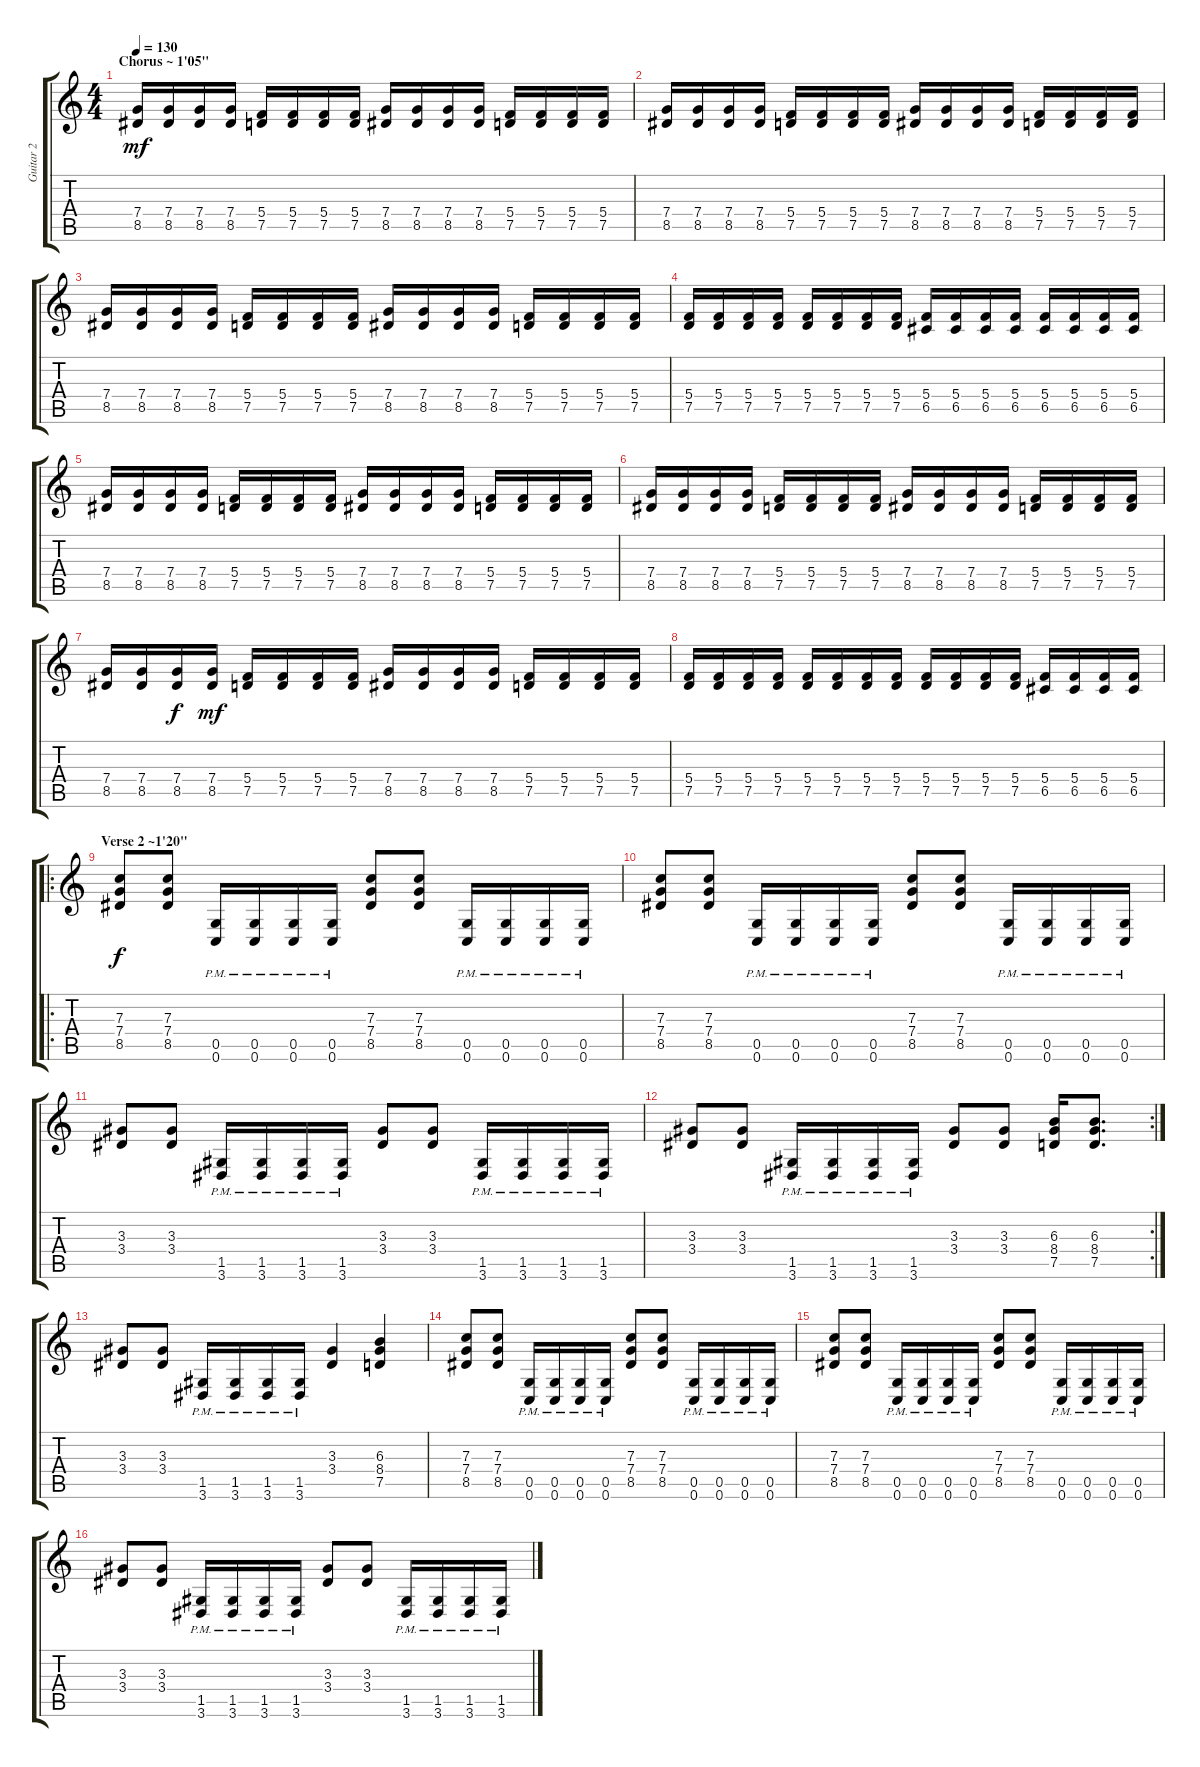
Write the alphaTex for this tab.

\track ("Guitar 2" "Guitar 2") {instrument distortionguitar}
\staff {score tabs}
\tuning (D4 A3 F3 C3 G2 C2) {hide}
\ts (4 4)
\section ("" "Chorus ~ 1'05\"")
\tempo 130
\clef g2
\ks c
(7.4 8.5).16{dy mf} (7.4 8.5).16 (7.4 8.5).16 (7.4 8.5).16 (5.4 7.5).16 (5.4 7.5).16 (5.4 7.5).16 (5.4 7.5).16 (7.4 8.5).16 (7.4 8.5).16 (7.4 8.5).16 (7.4 8.5).16 (5.4 7.5).16 (5.4 7.5).16 (5.4 7.5).16 (5.4 7.5).16 |
(7.4 8.5).16 (7.4 8.5).16 (7.4 8.5).16 (7.4 8.5).16 (5.4 7.5).16 (5.4 7.5).16 (5.4 7.5).16 (5.4 7.5).16 (7.4 8.5).16 (7.4 8.5).16 (7.4 8.5).16 (7.4 8.5).16 (5.4 7.5).16 (5.4 7.5).16 (5.4 7.5).16 (5.4 7.5).16 |
(7.4 8.5).16 (7.4 8.5).16 (7.4 8.5).16 (7.4 8.5).16 (5.4 7.5).16 (5.4 7.5).16 (5.4 7.5).16 (5.4 7.5).16 (7.4 8.5).16 (7.4 8.5).16 (7.4 8.5).16 (7.4 8.5).16 (5.4 7.5).16 (5.4 7.5).16 (5.4 7.5).16 (5.4 7.5).16 |
(5.4 7.5).16 (5.4 7.5).16 (5.4 7.5).16 (5.4 7.5).16 (5.4 7.5).16 (5.4 7.5).16 (5.4 7.5).16 (5.4 7.5).16 (5.4 6.5).16 (5.4 6.5).16 (5.4 6.5).16 (5.4 6.5).16 (5.4 6.5).16 (5.4 6.5).16 (5.4 6.5).16 (5.4 6.5).16 |
(7.4 8.5).16 (7.4 8.5).16 (7.4 8.5).16 (7.4 8.5).16 (5.4 7.5).16 (5.4 7.5).16 (5.4 7.5).16 (5.4 7.5).16 (7.4 8.5).16 (7.4 8.5).16 (7.4 8.5).16 (7.4 8.5).16 (5.4 7.5).16 (5.4 7.5).16 (5.4 7.5).16 (5.4 7.5).16 |
(7.4 8.5).16 (7.4 8.5).16 (7.4 8.5).16 (7.4 8.5).16 (5.4 7.5).16 (5.4 7.5).16 (5.4 7.5).16 (5.4 7.5).16 (7.4 8.5).16 (7.4 8.5).16 (7.4 8.5).16 (7.4 8.5).16 (5.4 7.5).16 (5.4 7.5).16 (5.4 7.5).16 (5.4 7.5).16 |
(7.4 8.5).16 (7.4 8.5).16 (7.4 8.5).16{dy f} (7.4 8.5).16{dy mf} (5.4 7.5).16 (5.4 7.5).16 (5.4 7.5).16 (5.4 7.5).16 (7.4 8.5).16 (7.4 8.5).16 (7.4 8.5).16 (7.4 8.5).16 (5.4 7.5).16 (5.4 7.5).16 (5.4 7.5).16 (5.4 7.5).16 |
(5.4 7.5).16 (5.4 7.5).16 (5.4 7.5).16 (5.4 7.5).16 (5.4 7.5).16 (5.4 7.5).16 (5.4 7.5).16 (5.4 7.5).16 (5.4 7.5).16 (5.4 7.5).16 (5.4 7.5).16 (5.4 7.5).16 (5.4 6.5).16 (5.4 6.5).16 (5.4 6.5).16 (5.4 6.5).16 |
\ro
\section ("" "Verse 2 ~1'20\"")
(7.3 7.4 8.5).8{dy f} (7.3 7.4 8.5).8 (0.5{pm} 0.6{pm}).16 (0.5{pm} 0.6{pm}).16 (0.5{pm} 0.6{pm}).16 (0.5{pm} 0.6{pm}).16 (7.3 7.4 8.5).8 (7.3 7.4 8.5).8 (0.5{pm} 0.6{pm}).16 (0.5{pm} 0.6{pm}).16 (0.5{pm} 0.6{pm}).16 (0.5{pm} 0.6{pm}).16 |
(7.3 7.4 8.5).8 (7.3 7.4 8.5).8 (0.5{pm} 0.6{pm}).16 (0.5{pm} 0.6{pm}).16 (0.5{pm} 0.6{pm}).16 (0.5{pm} 0.6{pm}).16 (7.3 7.4 8.5).8 (7.3 7.4 8.5).8 (0.5{pm} 0.6{pm}).16 (0.5{pm} 0.6{pm}).16 (0.5{pm} 0.6{pm}).16 (0.5{pm} 0.6{pm}).16 |
(3.3 3.4).8 (3.3 3.4).8 (1.5{pm} 3.6{pm}).16 (1.5{pm} 3.6{pm}).16 (1.5{pm} 3.6{pm}).16 (1.5{pm} 3.6{pm}).16 (3.3 3.4).8 (3.3 3.4).8 (1.5{pm} 3.6{pm}).16 (1.5{pm} 3.6{pm}).16 (1.5{pm} 3.6{pm}).16 (1.5{pm} 3.6{pm}).16 |
\rc 2
(3.3 3.4).8 (3.3 3.4).8 (1.5{pm} 3.6{pm}).16 (1.5{pm} 3.6{pm}).16 (1.5{pm} 3.6{pm}).16 (1.5{pm} 3.6{pm}).16 (3.3 3.4).8 (3.3 3.4).8 (6.3 8.4 7.5).16 (6.3 8.4 7.5).8{d} |
(3.3 3.4).8 (3.3 3.4).8 (1.5{pm} 3.6{pm}).16 (1.5{pm} 3.6{pm}).16 (1.5{pm} 3.6{pm}).16 (1.5{pm} 3.6{pm}).16 (3.3 3.4).4 (6.3 8.4 7.5).4 |
(7.3 7.4 8.5).8 (7.3 7.4 8.5).8 (0.5{pm} 0.6{pm}).16 (0.5{pm} 0.6{pm}).16 (0.5{pm} 0.6{pm}).16 (0.5{pm} 0.6{pm}).16 (7.3 7.4 8.5).8 (7.3 7.4 8.5).8 (0.5{pm} 0.6{pm}).16 (0.5{pm} 0.6{pm}).16 (0.5{pm} 0.6{pm}).16 (0.5{pm} 0.6{pm}).16 |
(7.3 7.4 8.5).8 (7.3 7.4 8.5).8 (0.5{pm} 0.6{pm}).16 (0.5{pm} 0.6{pm}).16 (0.5{pm} 0.6{pm}).16 (0.5{pm} 0.6{pm}).16 (7.3 7.4 8.5).8 (7.3 7.4 8.5).8 (0.5{pm} 0.6{pm}).16 (0.5{pm} 0.6{pm}).16 (0.5{pm} 0.6{pm}).16 (0.5{pm} 0.6{pm}).16 |
(3.3 3.4).8 (3.3 3.4).8 (1.5{pm} 3.6{pm}).16 (1.5{pm} 3.6{pm}).16 (1.5{pm} 3.6{pm}).16 (1.5{pm} 3.6{pm}).16 (3.3 3.4).8 (3.3 3.4).8 (1.5{pm} 3.6{pm}).16 (1.5{pm} 3.6{pm}).16 (1.5{pm} 3.6{pm}).16 (1.5{pm} 3.6{pm}).16
